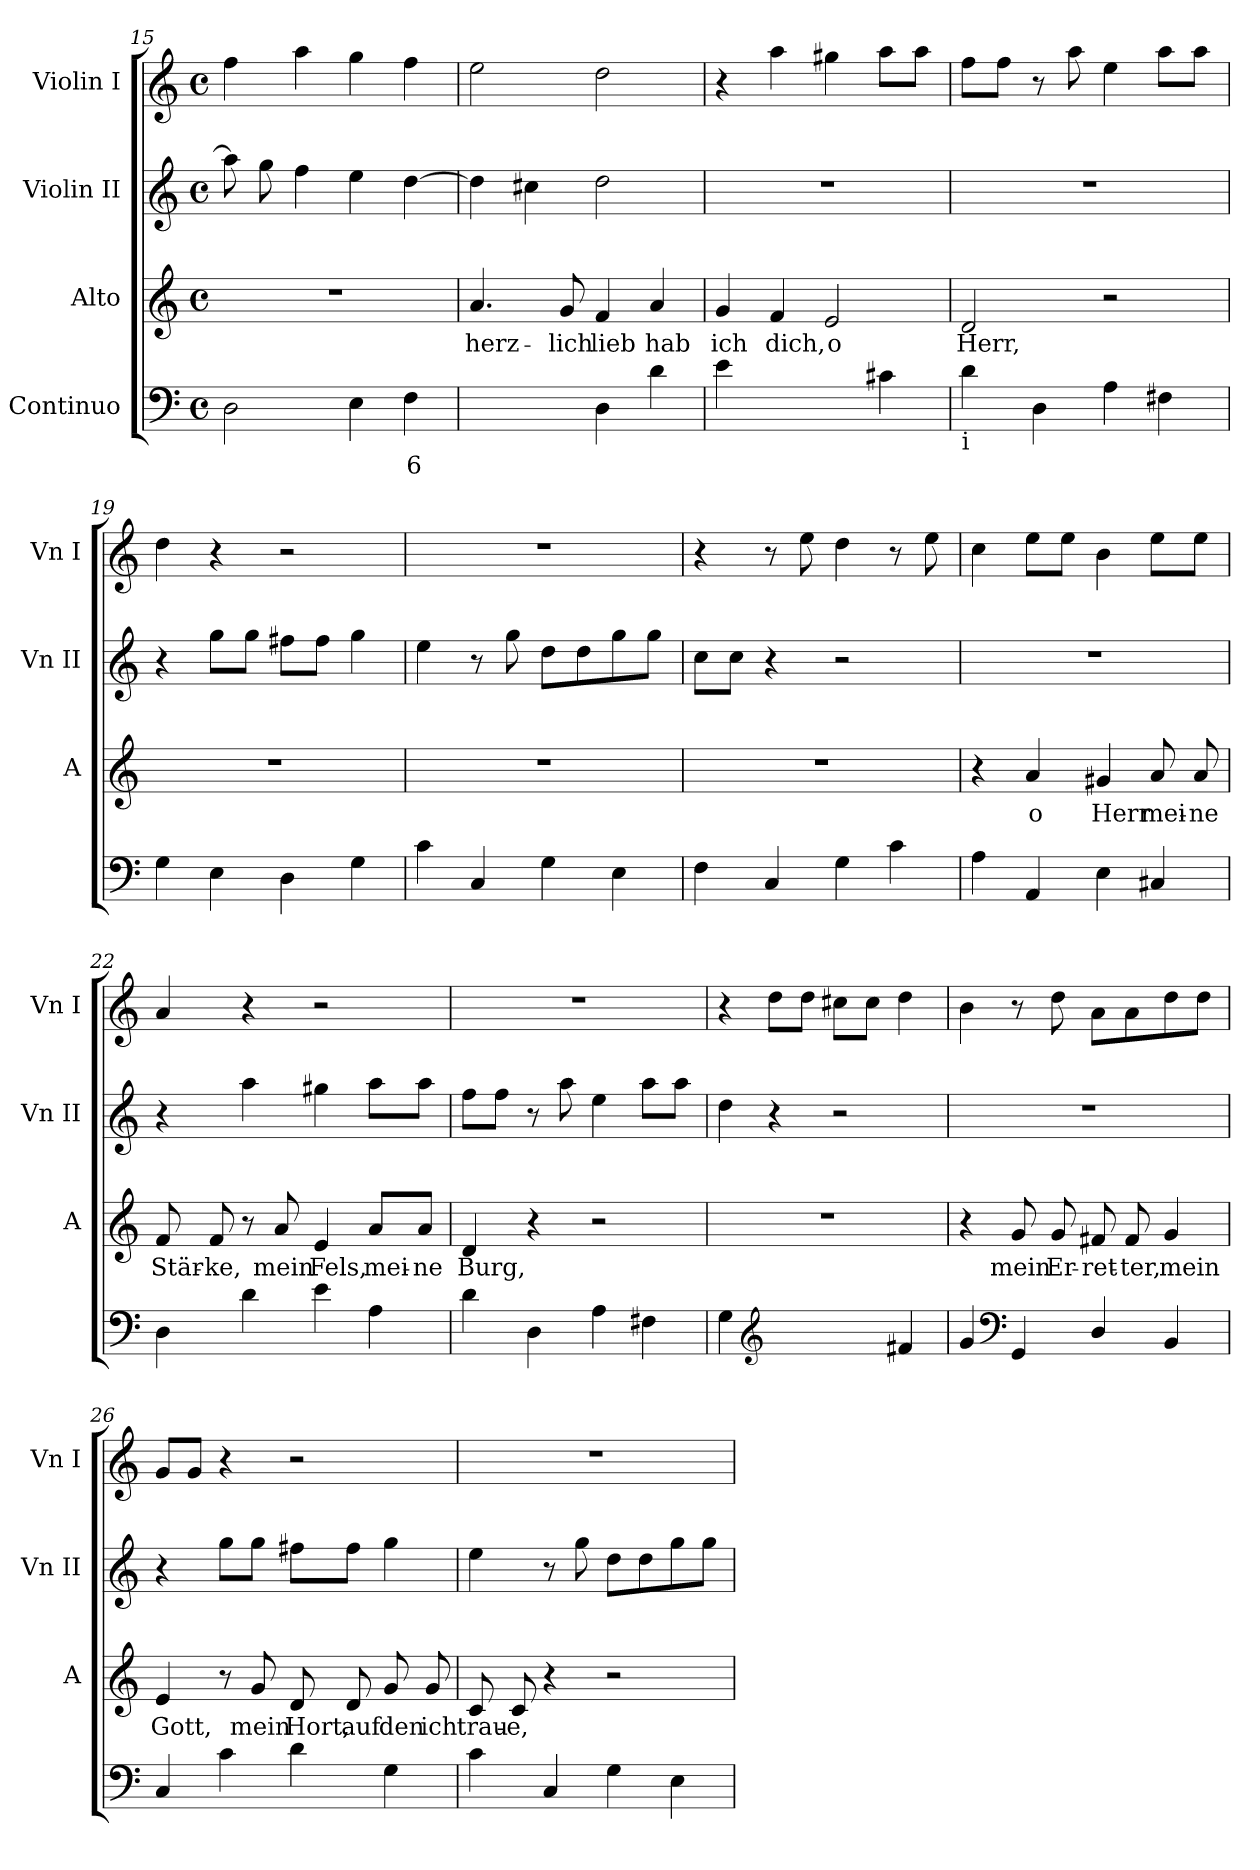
**kern	**text	**kern	**text	**kern	**kern
*part4	*part4	*part3	*part3	*part2	*part1
*staff4	*staff4	*staff3	*staff3	*staff2	*staff1
*I"Continuo	*	*I"Alto	*	*I"Violin II	*I"Violin I
*	*	*I'A	*	*I'Vn II	*I'Vn I
*clefF4	*	*clefG2	*	*clefG2	*clefG2
*k[]	*	*k[]	*	*k[]	*k[]
*C:	*	*C:	*	*C:	*C:
*M4/4	*	*M4/4	*	*M4/4	*M4/4
*met(c)	*	*met(c)	*	*met(c)	*met(c)
=15	=15	=15	=15	=15	=15
2D	.	1r	.	8aa]	4ff
.	.	.	.	8gg	.
.	.	.	.	4ff	4aa
4E	.	.	.	4ee	4gg
!	!LO:LY:b	!	!	!	!
4F	6	.	.	[4dd	4ff
=16	=16	=16	=16	=16	=16
!	!LO:LY:b	!	!LO:LY:b	!	!
[4Ayy	4	4.a	herz-	4dd]	2ee
4Ayy]	.	.	.	4cc#X	.
!	!	!	!LO:LY:b	!	!
.	.	8g	-lich	.	.
!	!	!	!LO:LY:b	!	!
4D	.	4f	lieb	2dd	2dd
!	!	!	!LO:LY:b	!	!
4d	.	4a	hab	.	.
=17	=17	=17	=17	=17	=17
!	!	!	!LO:LY:b	!	!
4e	.	4g	ich	1r	4r
!	!	!	!LO:LY:b	!	!
[4dyy	.	4f	dich,	.	4aa
!	!LO:LY:b	!	!LO:LY:b	!	!
4dyy]	4o	2e	o	.	4gg#X
4c#X	.	.	.	.	8aaL
.	.	.	.	.	8aaJ
=18	=18	=18	=18	=18	=18
!LO:TX:b:t=i	!	!	!	!	!
!	!	!	!LO:LY:b	!	!
4d	.	2d	Herr,	1r	8ffL
.	.	.	.	.	8ffJ
4D	.	.	.	.	8r
.	.	.	.	.	8aa
4A	.	2r	.	.	4ee
4F#X	.	.	.	.	8aaL
.	.	.	.	.	8aaJ
!!LO:LB:g=z
=19	=19	=19	=19	=19	=19
4G	.	1r	.	4r	4dd
4E	.	.	.	8ggL	4r
.	.	.	.	8ggJ	.
4D	.	.	.	8ff#XL	2r
.	.	.	.	8ff#J	.
4G	.	.	.	4gg	.
=19A	=19A	=19A	=19A	=19A	=19A
4c	.	1r	.	4ee	1r
4C	.	.	.	8r	.
.	.	.	.	8gg	.
4G	.	.	.	8ddL	.
.	.	.	.	8dd	.
4E	.	.	.	8gg	.
.	.	.	.	8ggJ	.
=20	=20	=20	=20	=20	=20
4F	.	1r	.	8ccL	4r
.	.	.	.	8ccJ	.
4C	.	.	.	4r	8r
.	.	.	.	.	8ee
4G	.	.	.	2r	4dd
4c	.	.	.	.	8r
.	.	.	.	.	8ee
=21	=21	=21	=21	=21	=21
4A	.	4r	.	1r	4cc
!	!	!	!LO:LY:b	!	!
4AA	.	4a	o	.	8eeL
.	.	.	.	.	8eeJ
!	!	!	!LO:LY:b	!	!
4E	.	4g#X	Herr	.	4b
!	!	!	!LO:LY:b	!	!
4C#X	.	8a	mei-	.	8eeL
!	!	!	!LO:LY:b	!	!
.	.	8a	-ne	.	8eeJ
=22	=22	=22	=22	=22	=22
!	!	!	!LO:LY:b	!	!
4D	.	8f	Stär-	4r	4a
!	!	!	!LO:LY:b	!	!
.	.	8f	-ke,	.	.
4d	.	8r	.	4aa	4r
!	!	!	!LO:LY:b	!	!
.	.	8a	mein	.	.
!	!	!	!LO:LY:b	!	!
4e	.	4e	Fels,	4gg#X	2r
!	!	!	!LO:LY:b	!	!
4A	.	8aL	mei-	8aaL	.
!	!	!	!LO:LY:b	!	!
.	.	8aJ	-ne	8aaJ	.
!!LO:LB:g=z
=23	=23	=23	=23	=23	=23
!	!	!	!LO:LY:b	!	!
4d	.	4d	Burg,	8ffL	1r
.	.	.	.	8ffJ	.
4D	.	4r	.	8r	.
.	.	.	.	8aa	.
4A	.	2r	.	4ee	.
4F#X	.	.	.	8aaL	.
.	.	.	.	8aaJ	.
=24	=24	=24	=24	=24	=24
4G	.	1r	.	4dd	4r
*clefG2	*	*	*	*	*
[4gyy	.	.	.	4r	8ddL
.	.	.	.	.	8ddJ
!	!LO:LY:b	!	!	!	!
4gyy]	4	.	.	2r	8cc#XL
.	.	.	.	.	8cc#J
4f#X	.	.	.	.	4dd
=25	=25	=25	=25	=25	=25
4g	.	4r	.	1r	4b
*clefF4	*	*	*	*	*
!	!	!	!LO:LY:b	!	!
4GG	.	8g	mein	.	8r
!	!	!	!LO:LY:b	!	!
.	.	8g	Er-	.	8dd
!	!	!	!LO:LY:b	!	!
4D/	.	8f#X	-ret-	.	8aL
!	!	!	!LO:LY:b	!	!
.	.	8f#	-ter,	.	8a
!	!	!	!LO:LY:b	!	!
4BB	.	4g	mein	.	8dd
.	.	.	.	.	8ddJ
=26	=26	=26	=26	=26	=26
!	!	!	!LO:LY:b	!	!
4C	.	4e	Gott,	4r	8gL
.	.	.	.	.	8gJ
4c	.	8r	.	8ggL	4r
!	!	!	!LO:LY:b	!	!
.	.	8g	mein	8ggJ	.
!	!	!	!LO:LY:b	!	!
4d	.	8d	Hort,	8ff#XL	2r
!	!	!	!LO:LY:b	!	!
.	.	8d	auf	8ff#J	.
!	!	!	!LO:LY:b	!	!
4G	.	8g	den	4gg	.
!	!	!	!LO:LY:b	!	!
.	.	8g	ich	.	.
!!LO:LB:g=z
=27	=27	=27	=27	=27	=27
!	!	!	!LO:LY:b	!	!
4c	.	8c	trau-	4ee	1r
!	!	!	!LO:LY:b	!	!
.	.	8c	-e,	.	.
4C	.	4r	.	8r	.
.	.	.	.	8gg	.
4G	.	2r	.	8ddL	.
.	.	.	.	8dd	.
4E	.	.	.	8gg	.
.	.	.	.	8ggJ	.
=	=	=	=	=	=
*-	*-	*-	*-	*-	*-
